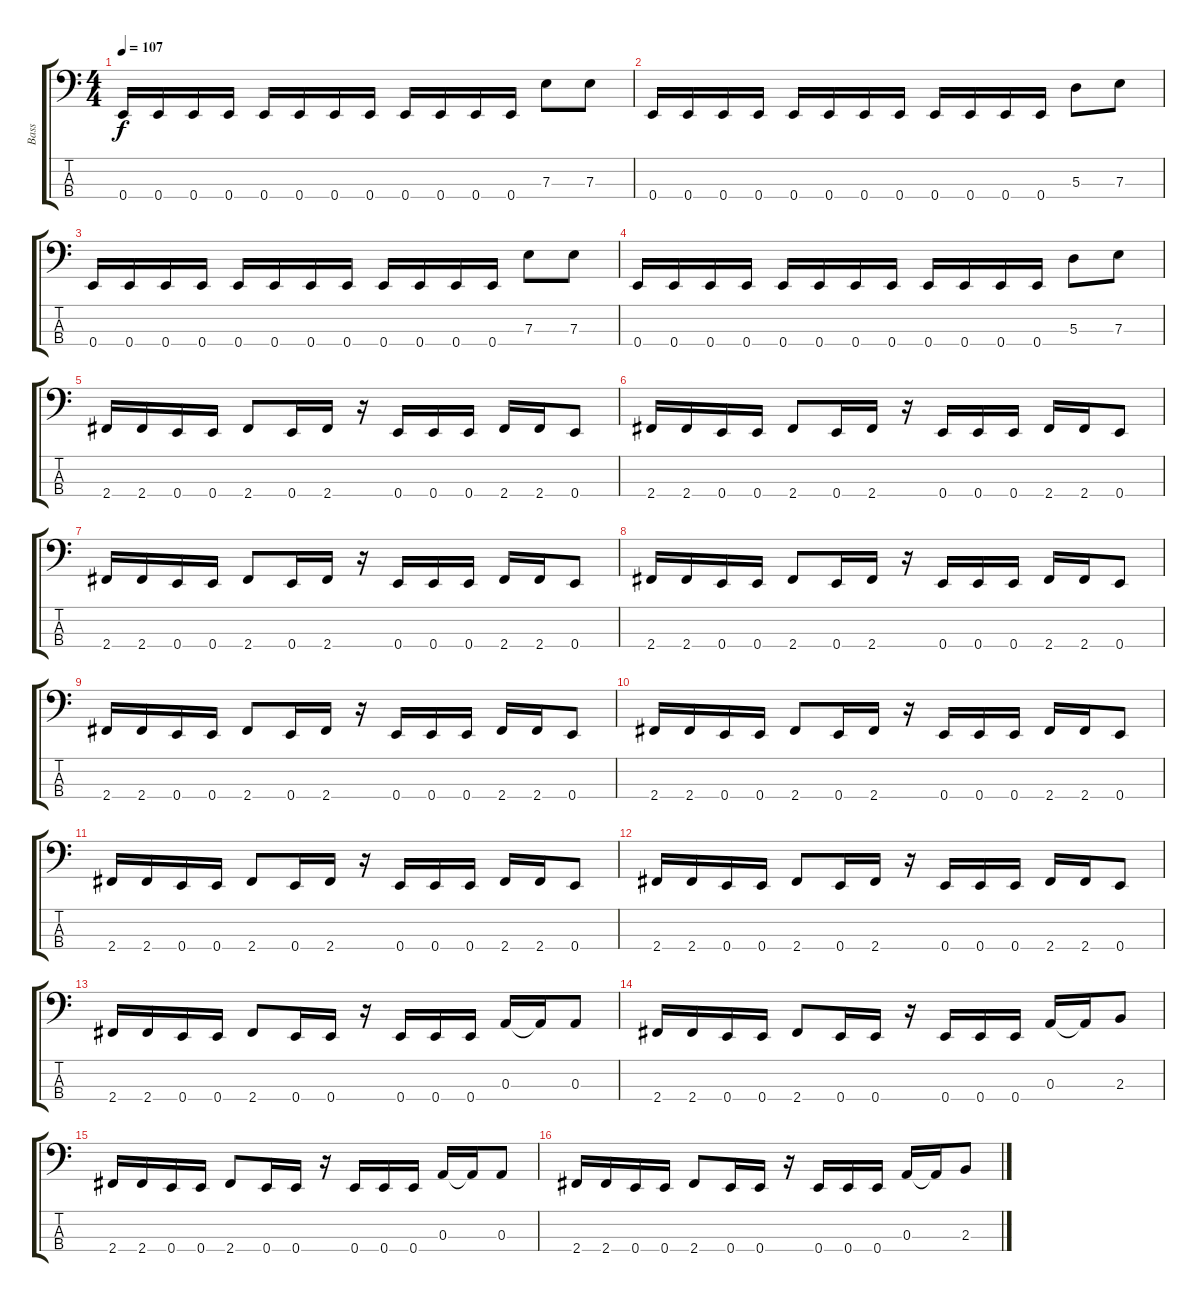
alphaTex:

\track ("Bass" "Bass") {instrument electricbasspick}
\staff {score tabs}
\tuning (G2 D2 A1 E1) {hide}
\ts (4 4)
\tempo 107
\clef f4
\ks c
0.4.16{dy f} 0.4.16 0.4.16 0.4.16 0.4.16 0.4.16 0.4.16 0.4.16 0.4.16 0.4.16 0.4.16 0.4.16 7.3.8 7.3.8 |
0.4.16 0.4.16 0.4.16 0.4.16 0.4.16 0.4.16 0.4.16 0.4.16 0.4.16 0.4.16 0.4.16 0.4.16 5.3.8 7.3.8 |
0.4.16 0.4.16 0.4.16 0.4.16 0.4.16 0.4.16 0.4.16 0.4.16 0.4.16 0.4.16 0.4.16 0.4.16 7.3.8 7.3.8 |
0.4.16 0.4.16 0.4.16 0.4.16 0.4.16 0.4.16 0.4.16 0.4.16 0.4.16 0.4.16 0.4.16 0.4.16 5.3.8 7.3.8 |
2.4.16 2.4.16 0.4.16 0.4.16 2.4.8 0.4.16 2.4.16 r.16 0.4.16 0.4.16 0.4.16 2.4.16 2.4.16 0.4.8 |
2.4.16 2.4.16 0.4.16 0.4.16 2.4.8 0.4.16 2.4.16 r.16 0.4.16 0.4.16 0.4.16 2.4.16 2.4.16 0.4.8 |
2.4.16 2.4.16 0.4.16 0.4.16 2.4.8 0.4.16 2.4.16 r.16 0.4.16 0.4.16 0.4.16 2.4.16 2.4.16 0.4.8 |
2.4.16 2.4.16 0.4.16 0.4.16 2.4.8 0.4.16 2.4.16 r.16 0.4.16 0.4.16 0.4.16 2.4.16 2.4.16 0.4.8 |
2.4.16 2.4.16 0.4.16 0.4.16 2.4.8 0.4.16 2.4.16 r.16 0.4.16 0.4.16 0.4.16 2.4.16 2.4.16 0.4.8 |
2.4.16 2.4.16 0.4.16 0.4.16 2.4.8 0.4.16 2.4.16 r.16 0.4.16 0.4.16 0.4.16 2.4.16 2.4.16 0.4.8 |
2.4.16 2.4.16 0.4.16 0.4.16 2.4.8 0.4.16 2.4.16 r.16 0.4.16 0.4.16 0.4.16 2.4.16 2.4.16 0.4.8 |
2.4.16 2.4.16 0.4.16 0.4.16 2.4.8 0.4.16 2.4.16 r.16 0.4.16 0.4.16 0.4.16 2.4.16 2.4.16 0.4.8 |
2.4.16 2.4.16 0.4.16 0.4.16 2.4.8 0.4.16 0.4.16 r.16 0.4.16 0.4.16 0.4.16 0.3.16 0.3{t}.16 0.3.8 |
2.4.16 2.4.16 0.4.16 0.4.16 2.4.8 0.4.16 0.4.16 r.16 0.4.16 0.4.16 0.4.16 0.3.16 0.3{t}.16 2.3.8 |
2.4.16 2.4.16 0.4.16 0.4.16 2.4.8 0.4.16 0.4.16 r.16 0.4.16 0.4.16 0.4.16 0.3.16 0.3{t}.16 0.3.8 |
2.4.16 2.4.16 0.4.16 0.4.16 2.4.8 0.4.16 0.4.16 r.16 0.4.16 0.4.16 0.4.16 0.3.16 0.3{t}.16 2.3.8
